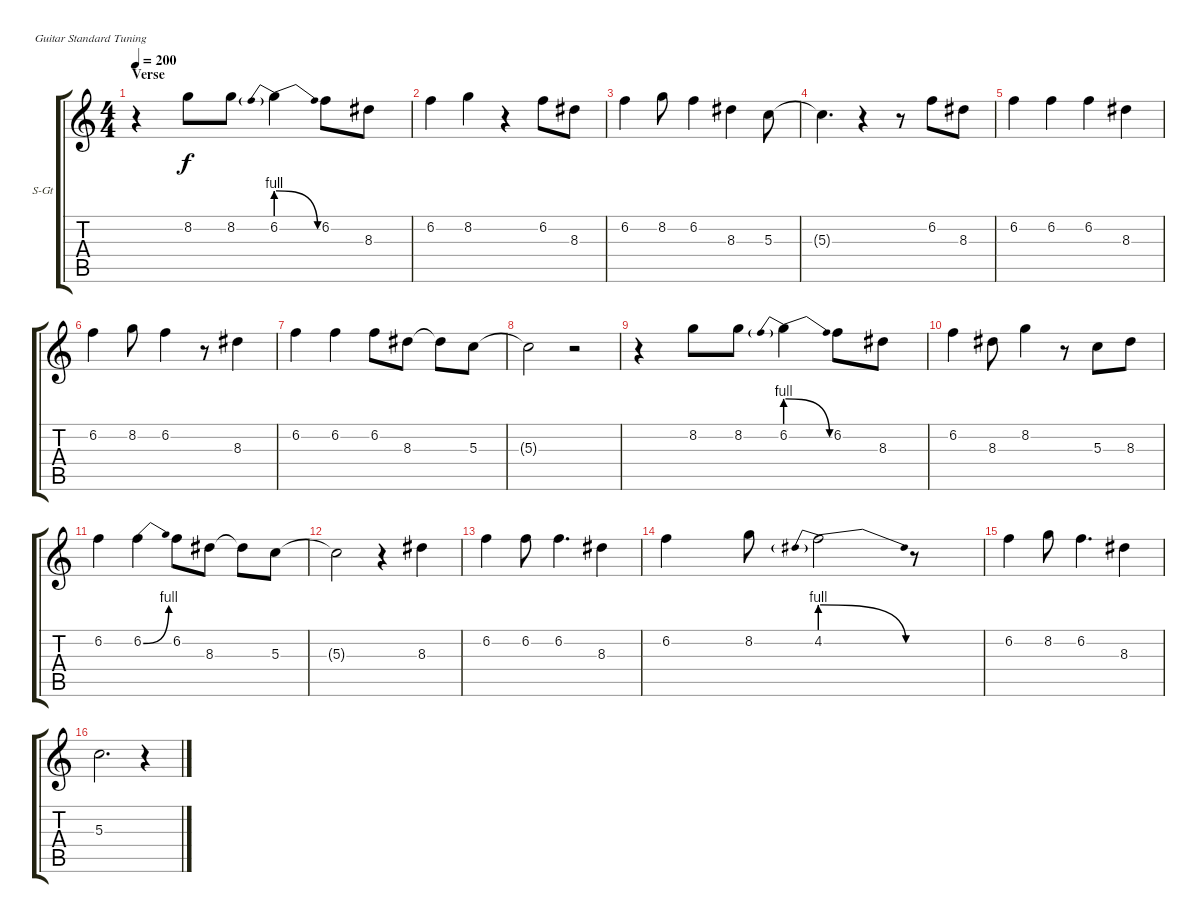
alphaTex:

\bracketExtendMode groupsimilarinstruments
\firstSystemTrackNameOrientation horizontal
\otherSystemsTrackNameOrientation horizontal
\track ("Vocals" "S-Gt") {instrument lead2sawtooth}
\staff {score tabs}
\tuning (E4 B3 G3 D3 A2 E2)
\displaytranspose 12
\ts (4 4)
\section ("" "Verse")
\tempo 200
\clef g2
\ks aminor
r.4{dy f} 8.2.8 8.2.8 6.2{be (prebendrelease 0 4 60 0)}.4 6.2.8 8.3.8 |
6.2.4 8.2.4 r.4 6.2.8 8.3.8 |
6.2.4 8.2.8 6.2.4 8.3.4 5.3.8 |
5.3{t}.4{d} r.4 r.8 6.2.8 8.3.8 |
6.2.4 6.2.4 6.2.4 8.3.4 |
6.2.4 8.2.8 6.2.4 r.8 8.3.4 |
6.2.4 6.2.4 6.2.8 8.3.8 8.3{t}.8 5.3.8 |
5.3{t}.2 r.2 |
\section ("" "")
r.4 8.2.8 8.2.8 6.2{be (prebendrelease 0 4 60 0)}.4 6.2.8 8.3.8 |
6.2.4 8.3.8 8.2.4 r.8 5.3.8 8.3.8 |
6.2.4 6.2{be (bend 0 0 60 4)}.4 6.2.8 8.3.8 8.3{t}.8 5.3.8 |
5.3{t}.2 r.4 8.3.4 |
6.2.4 6.2.8 6.2.4{d} 8.3.4 |
6.2.4 8.2.8 4.2{be (prebendrelease 0 4 60 0)}.2 r.8 |
6.2.4 8.2.8 6.2.4{d} 8.3.4 |
5.3.2{d} r.4
